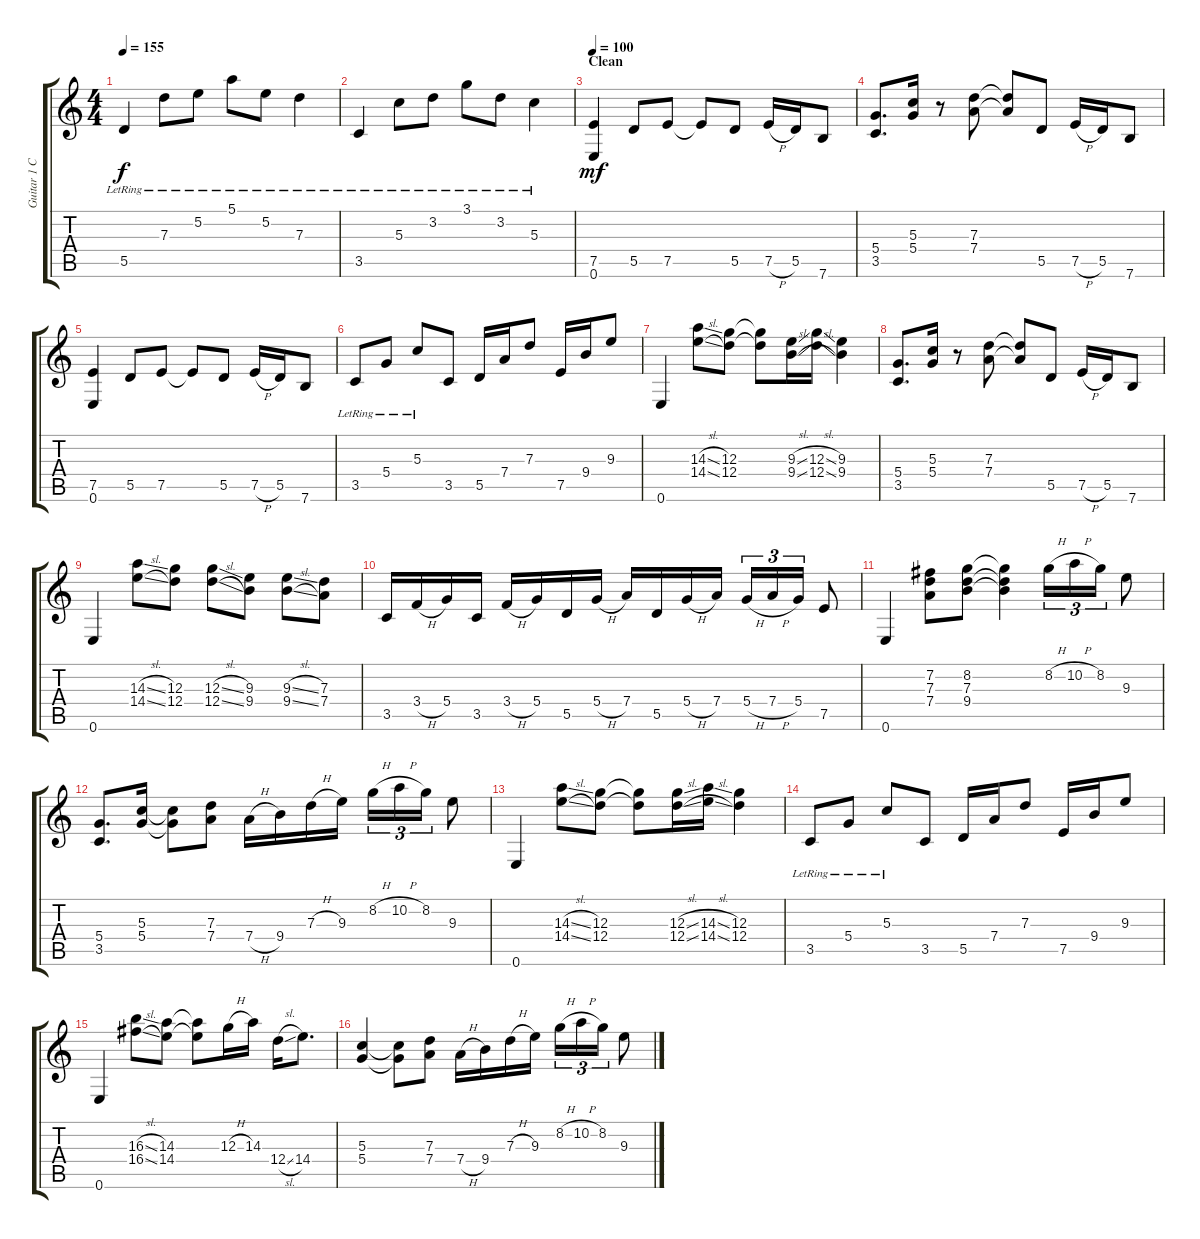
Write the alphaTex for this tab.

\track ("Guitar 1 C. (Murray)" "Guitar 1 C") {instrument electricguitarclean}
\staff {score tabs}
\tuning (E4 B3 G3 D3 A2 E2) {hide}
\ts (4 4)
\tempo 155
\clef g2
\ks c
5.5{lr}.4{dy f} 7.3{lr}.8 5.2{lr}.8 5.1{lr}.8 5.2{lr}.8 7.3{lr}.4 |
3.5{lr}.4 5.3{lr}.8 3.2{lr}.8 3.1{lr}.8 3.2{lr}.8 5.3{lr}.4 |
\section ("" "Clean")
\tempo 100
(7.5 0.6).4{dy mf} 5.5.8 7.5.8 7.5{t}.8 5.5.8 7.5{h}.16 5.5.16 7.6.8 |
(5.4 3.5).8{d} (5.3 5.4).16 r.8 (7.3 7.4).8 (7.3{t} 7.4{t}).8 5.5.8 7.5{h}.16 5.5.16 7.6.8 |
(7.5 0.6).4 5.5.8 7.5.8 7.5{t}.8 5.5.8 7.5{h}.16 5.5.16 7.6.8 |
3.5{lr}.8 5.4{lr}.8 5.3{lr}.8 3.5.8 5.5.16 7.4.16 7.3.8 7.5.16 9.4.16 9.3.8 |
0.6.4 (14.3{sl} 14.4{sl}).8 (12.3 12.4).8 (12.3{t} 12.4{t}).8 (9.3{sl} 9.4{sl}).16 (12.3{sl} 12.4{sl}).16 (9.3 9.4).4 |
(5.4 3.5).8{d} (5.3 5.4).16 r.8 (7.3 7.4).8 (7.3{t} 7.4{t}).8 5.5.8 7.5{h}.16 5.5.16 7.6.8 |
0.6.4 (14.3{sl} 14.4{sl}).8 (12.3 12.4).8 (12.3{sl} 12.4{sl}).8 (9.3 9.4).8 (9.3{sl} 9.4{sl}).8 (7.3 7.4).8 |
3.5.16 3.4{h}.16 5.4.16 3.5.16 3.4{h}.16 5.4.16 5.5.16 5.4{h}.16 7.4.16 5.5.16 5.4{h}.16 7.4.16 5.4{h}.16{tu (3 2)} 7.4{h}.16{tu (3 2)} 5.4.16{tu (3 2)} 7.5.8 |
0.6.4 (7.2 7.3 7.4).8 (8.2 7.3 9.4).8 (8.2{t} 7.3{t} 9.4{t}).4 8.2{h}.16{tu (3 2)} 10.2{h}.16{tu (3 2)} 8.2.16{tu (3 2)} 9.3.8 |
(5.4 3.5).8{d} (5.3 5.4).16 (5.3{t} 5.4{t}).8 (7.3 7.4).8 7.4{h}.16 9.4.16 7.3{h}.16 9.3.16 8.2{h}.16{tu (3 2)} 10.2{h}.16{tu (3 2)} 8.2.16{tu (3 2)} 9.3.8 |
0.6.4 (14.3{sl} 14.4{sl}).8 (12.3 12.4).8 (12.3{t} 12.4{t}).8 (12.3{sl} 12.4{sl}).16 (14.3{sl} 14.4{sl}).16 (12.3 12.4).4 |
3.5{lr}.8 5.4{lr}.8 5.3{lr}.8 3.5.8 5.5.16 7.4.16 7.3.8 7.5.16 9.4.16 9.3.8 |
0.6.4 (16.3{sl} 16.4{sl}).8 (14.3 14.4).8 (14.3{t} 14.4{t}).8 12.3{h}.16 14.3.16 12.4{sl}.16 14.4.8{d} |
(5.3 5.4).4 (5.3{t} 5.4{t}).8 (7.3 7.4).8 7.4{h}.16 9.4.16 7.3{h}.16 9.3.16 8.2{h}.16{tu (3 2)} 10.2{h}.16{tu (3 2)} 8.2.16{tu (3 2)} 9.3.8
